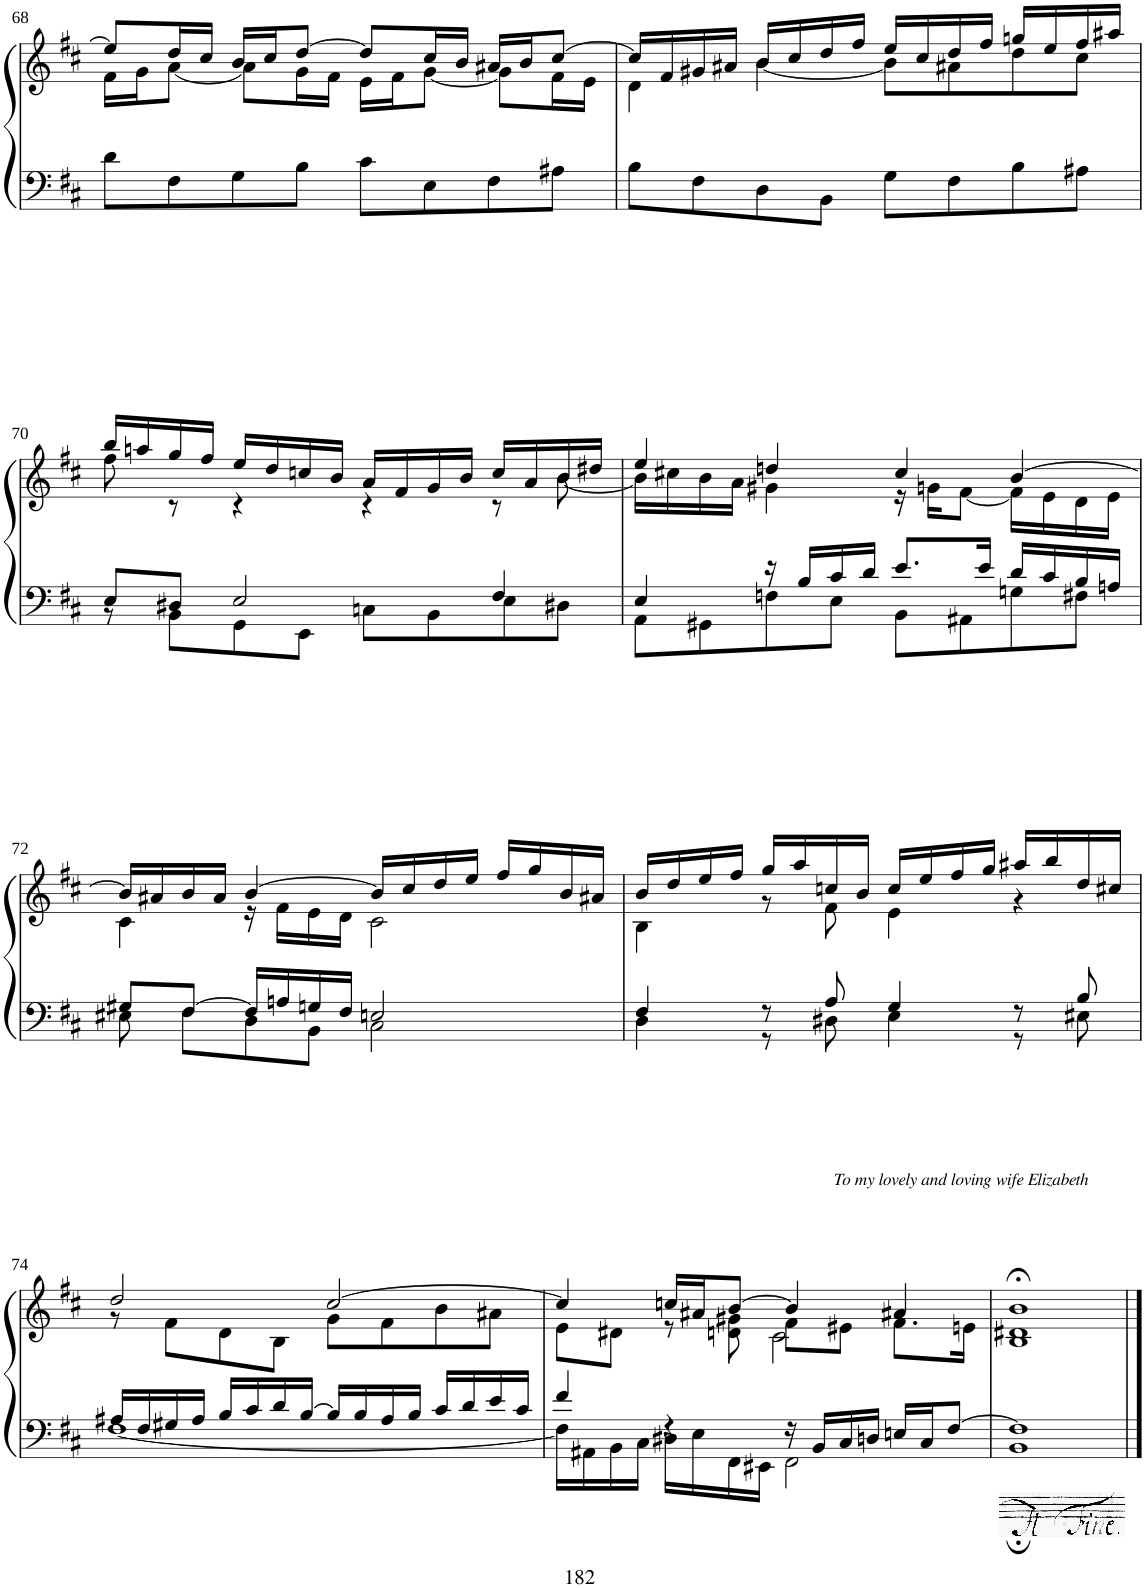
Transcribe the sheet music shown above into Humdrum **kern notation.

**kern	**kern
*part1	*part1
*staff2	*staff1
*I"Piano	*
*I'Pno	*
!!LO:PB:g=z
*clefF4	*clefG2
*k[f#c#]	*k[f#c#]
*M4/4	*M4/4
*met(c)	*met(c)
=68	=68
*	*^
8d\L	8ee/L]	16f#\LL
.	.	16g\J
8F#\	16dd/L	[8a\J
.	16cc#/JJ	.
8G\	16b/LL	8a\L]
.	16cc#/J	.
8B\J	[8dd/J	16g\L
.	.	16f#\JJ
8c#\L	8dd/L]	16e\LL
.	.	16f#\J
8E\	16cc#/L	[8g\J
.	16b/JJ	.
8F#\	16a#X/LL	8g\L]
.	16b/J	.
8A#X\J	[8cc#/J	16f#\L
.	.	16e\JJ
=69	=69	=69
8B\L	16cc#/LL]	4d\
.	16f#/	.
8F#\	16g#X/	.
.	16a#X/JJ	.
8D\	16b/LL	[4b\
.	16cc#/	.
8BB\J	16dd/	.
.	16ff#/JJ	.
8G\L	16ee/LL	8b\L]
.	16cc#/	.
8F#\	16dd/	8a#X\
.	16ff#/JJ	.
8B\	16ggn/LL	8dd\
.	16ee/	.
8A#X\J	16ff#/	8cc#\J
.	16aa#X/JJ	.
!!LO:LB:g=z	!!
=70	=70	=70
*^	*	*
8E/L	8r	16bb/LL	8ff#\
.	.	16aan/	.
8D#X/J	8BB\L	16gg/	8r
.	.	16ff#/JJ	.
2E/	8GG\	16ee/LL	4r
.	.	16dd/	.
.	8EE\J	16ccn/	.
.	.	16b/JJ	.
.	8Cn\L	16a/LL	4r
.	.	16f#/	.
.	8BB\	16g/	.
.	.	16b/JJ	.
4F#/	8E\	16cc/LL	8r
.	.	16a/	.
.	8D#X\J	16b/	[8b\
.	.	16dd#X/JJ	.
=71	=71	=71	=71
4E/	8AA\L	4ee/	16b\LL]
.	.	.	16cc#X\
.	8GG#X\	.	16b\
.	.	.	16a\JJ
16r	8Fn\	4ddn/	4g#X\
16B/LL	.	.	.
16c#/	8E\J	.	.
16d/JJ	.	.	.
8.e/L	8BB\L	4cc#/	16r
.	.	.	16gn\KL
.	8AA#X\	.	[8f#\J
16e/Jk	.	.	.
16d/LL	8Gn\	[4b/	16f#\LL]
16c#/	.	.	16e\
16B/	8F#X\J	.	16d\
16An/JJ	.	.	16e\JJ
!!LO:LB:g=z	!!
=72	=72	=72	=72
8G#X/L	8E#X\	16b/LL]	4c#\
.	.	16a#X/	.
[8F#/J	8F#\L	16b/	.
.	.	16a#/JJ	.
16F#/LL]	8D\	[4b/	16r
16An/	.	.	16f#\LL
16Gn/	8BB\J	.	16e\
16F#/JJ	.	.	16d\JJ
2En/	2C#\	16b/LL]	2c#\
.	.	16cc#/	.
.	.	16dd/	.
.	.	16ee/JJ	.
.	.	16ff#/LL	.
.	.	16gg/	.
.	.	16b/	.
.	.	16a#X/JJ	.
=73	=73	=73	=73
4F#/	4D\	16b/LL	4B\
.	.	16dd/	.
.	.	16ee/	.
.	.	16ff#/JJ	.
8r	8r	16gg/LL	8r
.	.	16aa/	.
8A/	8D#X\	16ccn/	8f#\
.	.	16b/JJ	.
4G/	4E\	16cc/LL	4e\
.	.	16ee/	.
.	.	16ff#/	.
.	.	16gg/JJ	.
8r	8r	16aa#X/LL	4r
.	.	16bb/	.
8B/	8E#X\	16dd/	.
.	.	16cc#X/JJ	.
!!LO:LB:g=z	!!
=74	=74	=74	=74
16A#X/LL	[1F#	2dd/	8r
16F#/	.	.	.
16G#X/	.	.	8f#\L
16A#/JJ	.	.	.
16B/LL	.	.	8d\
16c#/	.	.	.
16d/	.	.	8B\J
[16B/JJ	.	.	.
16B/LL]	.	[2cc#/	8g\L
16B/	.	.	.
16A#/	.	.	8f#\
16B/JJ	.	.	.
16c#/LL	.	.	8b\
16d/	.	.	.
16e/	.	.	8a#X\J
16c#/JJ	.	.	.
=75	=75	=75	=75
*	*	*	*^
4f#/	16F#\LL]	4cc#/]	8e\L	2ryy
.	16AA#X\	.	.	.
.	16BB\	.	8d#X\J	.
.	16C#\JJ	.	.	.
4r	16D#X\LL	16ccn/LL	8r	.
.	16E\	16a#X/J	.	.
.	16FF#\	[8b/J	8dn\ 8g#X\	.
.	16EE#X\JJ	.	.	.
16r	2FF#\	4b/]	8f#\L	2c#\
16BB/LL	.	.	.	.
16C#/	.	.	8e#X\J	.
16Dn/JJ	.	.	.	.
16En/LL	.	4a#X/	8.f#\L	.
16C#/J	.	.	.	.
[8F#/J	.	.	.	.
.	.	.	16en\Jk	.
*	*	*	*v	*v
=76	=76	=76	=76
!	!	!LO:TX:a:i:t=To my lovely and loving wife Elizabeth	!
1F#]	1BB;	1b;<	1B 1d#X
*v	*v	*	*
*	*v	*v
==	==
*-	*-
